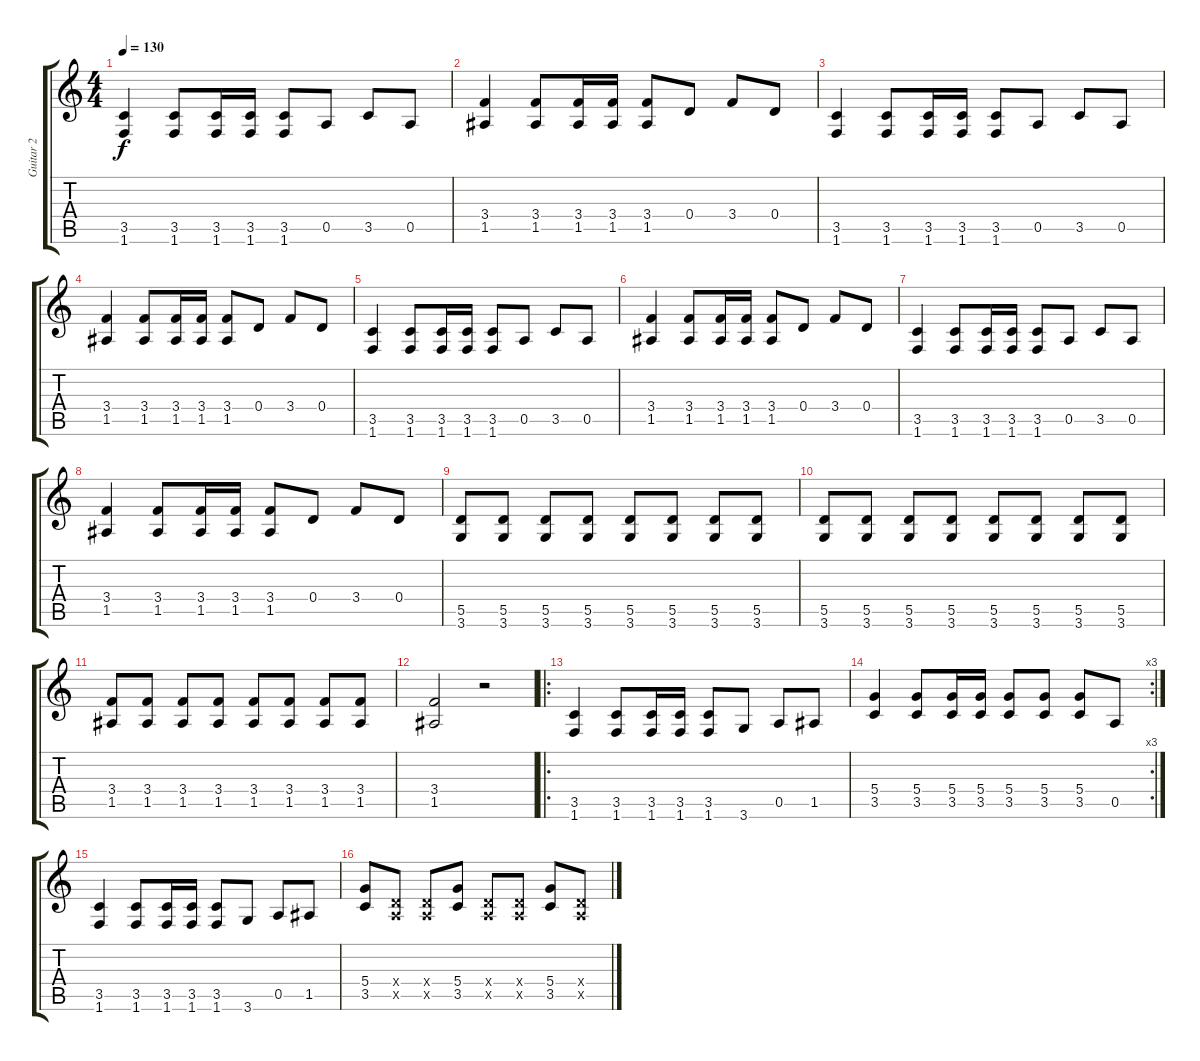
\track ("Guitar 2" "Guitar 2") {instrument overdrivenguitar}
\staff {score tabs}
\tuning (E4 B3 G3 D3 A2 E2) {hide}
\ts (4 4)
\tempo 130
\clef g2
\ks c
(3.5 1.6).4{dy f} (3.5 1.6).8 (3.5 1.6).16 (3.5 1.6).16 (3.5 1.6).8 0.5.8 3.5.8 0.5.8 |
(3.4 1.5).4 (3.4 1.5).8 (3.4 1.5).16 (3.4 1.5).16 (3.4 1.5).8 0.4.8 3.4.8 0.4.8 |
(3.5 1.6).4 (3.5 1.6).8 (3.5 1.6).16 (3.5 1.6).16 (3.5 1.6).8 0.5.8 3.5.8 0.5.8 |
(3.4 1.5).4 (3.4 1.5).8 (3.4 1.5).16 (3.4 1.5).16 (3.4 1.5).8 0.4.8 3.4.8 0.4.8 |
(3.5 1.6).4 (3.5 1.6).8 (3.5 1.6).16 (3.5 1.6).16 (3.5 1.6).8 0.5.8 3.5.8 0.5.8 |
(3.4 1.5).4 (3.4 1.5).8 (3.4 1.5).16 (3.4 1.5).16 (3.4 1.5).8 0.4.8 3.4.8 0.4.8 |
(3.5 1.6).4 (3.5 1.6).8 (3.5 1.6).16 (3.5 1.6).16 (3.5 1.6).8 0.5.8 3.5.8 0.5.8 |
(3.4 1.5).4 (3.4 1.5).8 (3.4 1.5).16 (3.4 1.5).16 (3.4 1.5).8 0.4.8 3.4.8 0.4.8 |
(5.5 3.6).8 (5.5 3.6).8 (5.5 3.6).8 (5.5 3.6).8 (5.5 3.6).8 (5.5 3.6).8 (5.5 3.6).8 (5.5 3.6).8 |
(5.5 3.6).8 (5.5 3.6).8 (5.5 3.6).8 (5.5 3.6).8 (5.5 3.6).8 (5.5 3.6).8 (5.5 3.6).8 (5.5 3.6).8 |
(3.4 1.5).8 (3.4 1.5).8 (3.4 1.5).8 (3.4 1.5).8 (3.4 1.5).8 (3.4 1.5).8 (3.4 1.5).8 (3.4 1.5).8 |
(3.4 1.5).2 r.2 |
\ro
(3.5 1.6).4 (3.5 1.6).8 (3.5 1.6).16 (3.5 1.6).16 (3.5 1.6).8 3.6.8 0.5.8 1.5.8 |
\rc 3
(5.4 3.5).4 (5.4 3.5).8 (5.4 3.5).16 (5.4 3.5).16 (5.4 3.5).8 (5.4 3.5).8 (5.4 3.5).8 0.5.8 |
(3.5 1.6).4 (3.5 1.6).8 (3.5 1.6).16 (3.5 1.6).16 (3.5 1.6).8 3.6.8 0.5.8 1.5.8 |
(5.4 3.5).8 (0.4{x} 0.5{x}).8 (0.4{x} 0.5{x}).8 (5.4 3.5).8 (0.4{x} 0.5{x}).8 (0.4{x} 0.5{x}).8 (5.4 3.5).8 (0.4{x} 0.5{x}).8
